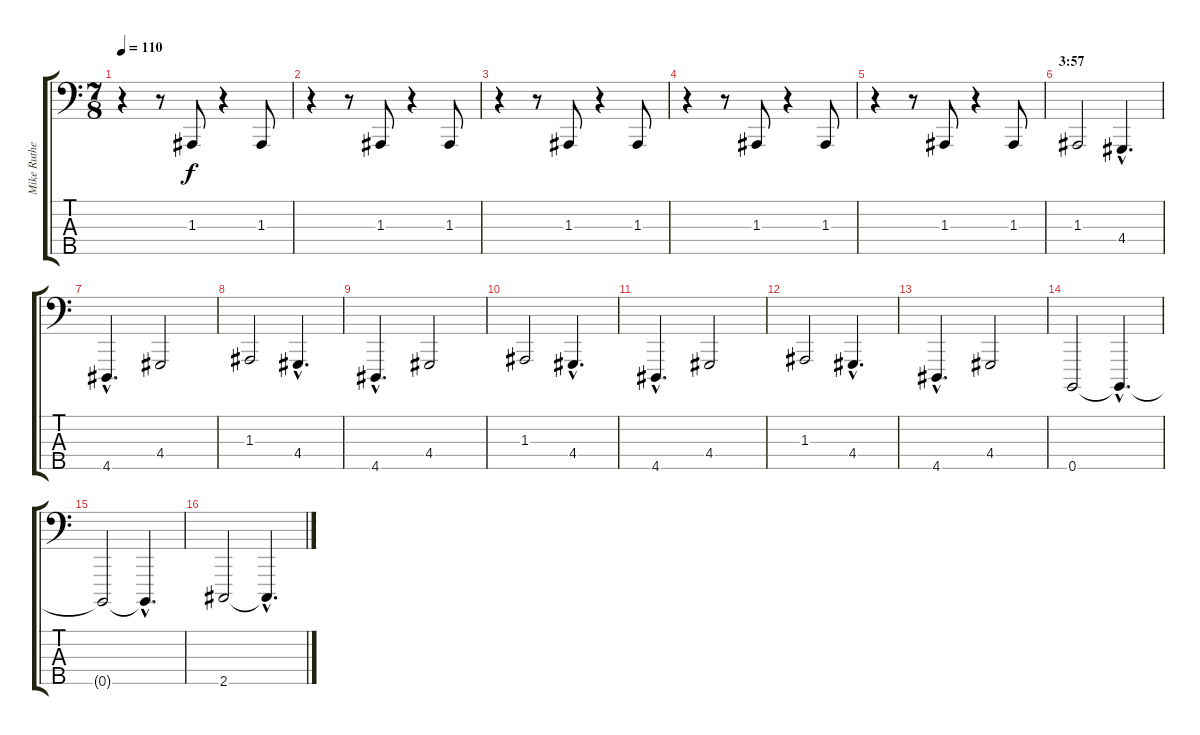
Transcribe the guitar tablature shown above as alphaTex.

\track ("Mike Rutherford (bass pedal)" "Mike Ruthe") {instrument lead2sawtooth}
\staff {score tabs}
\tuning (G2 D2 A1 E1 B0) {hide}
\ts (7 8)
\tempo 110
\clef f4
\ks c
r.4{dy f} r.8 1.3.8 r.4 1.3.8 |
r.4 r.8 1.3.8 r.4 1.3.8 |
r.4 r.8 1.3.8 r.4 1.3.8 |
r.4 r.8 1.3.8 r.4 1.3.8 |
r.4 r.8 1.3.8 r.4 1.3.8 |
\section ("" "3:57")
1.3.2 4.4{hac}.4{d} |
4.5{hac}.4{d} 4.4.2 |
1.3.2 4.4{hac}.4{d} |
4.5{hac}.4{d} 4.4.2 |
1.3.2 4.4{hac}.4{d} |
4.5{hac}.4{d} 4.4.2 |
1.3.2 4.4{hac}.4{d} |
4.5{hac}.4{d} 4.4.2 |
0.5.2 0.5{hac t}.4{d} |
0.5{t}.2 0.5{hac t}.4{d} |
2.5.2 2.5{hac t}.4{d}
